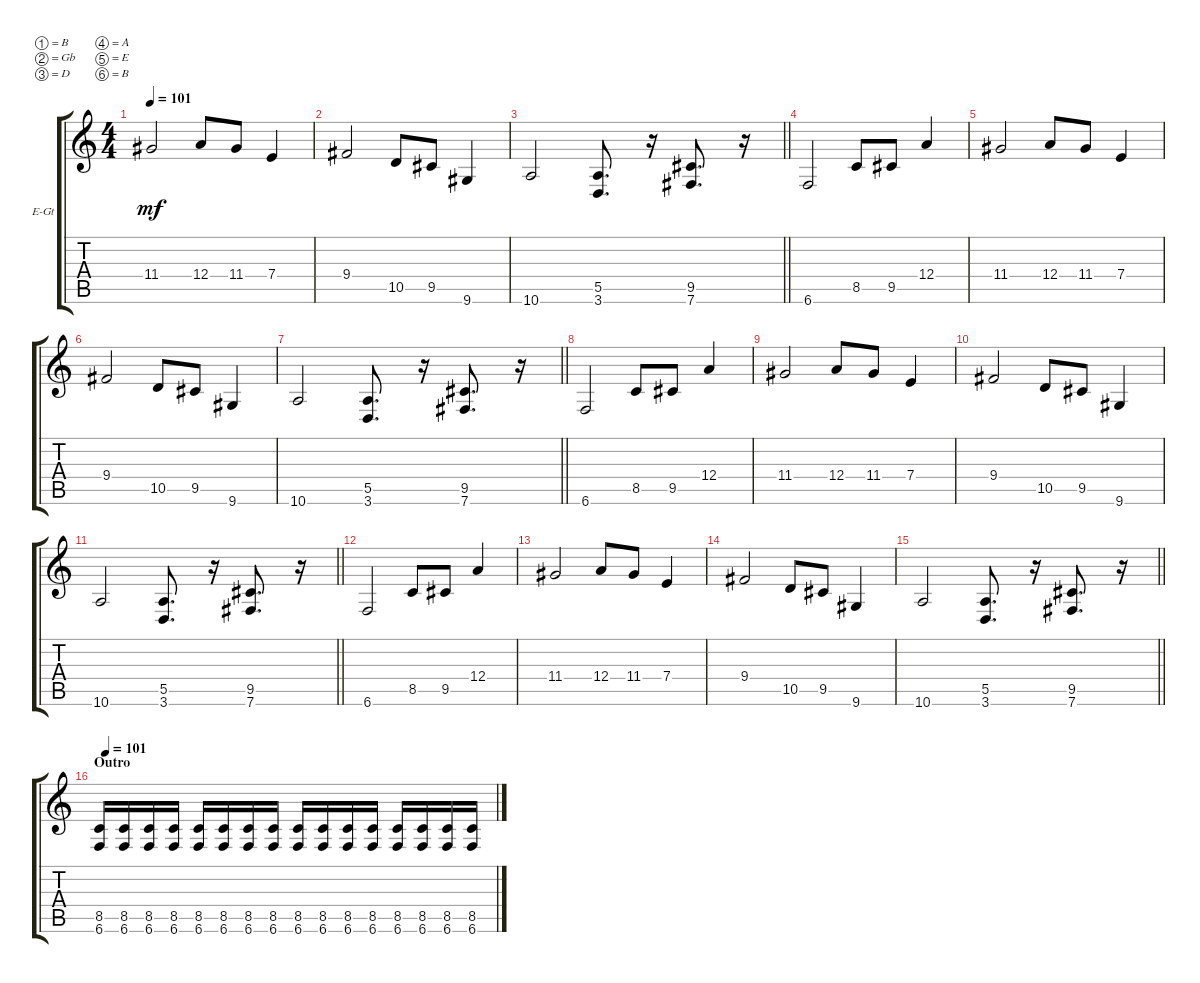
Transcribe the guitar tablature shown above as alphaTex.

\bracketExtendMode groupsimilarinstruments
\firstSystemTrackNameOrientation horizontal
\otherSystemsTrackNameOrientation horizontal
\track ("Guitar distortion 1" "E-Gt") {instrument distortionguitar}
\staff {score tabs}
\tuning (B3 Gb3 D3 A2 E2 B1)
\ts (4 4)
\tempo 101
\clef g2
\ks c
11.4.2{dy mf} 12.4.8 11.4.8 7.4.4 |
9.4.2 10.5.8 9.5.8 9.6.4 |
\barLineRight lightlight
10.6.2 (3.6 5.5).8{d} r.16 (7.6 9.5).8{d} r.16 |
6.6.2 8.5.8 9.5.8 12.4.4 |
11.4.2 12.4.8 11.4.8 7.4.4 |
9.4.2 10.5.8 9.5.8 9.6.4 |
\barLineRight lightlight
10.6.2 (3.6 5.5).8{d} r.16 (9.5 7.6).8{d} r.16 |
6.6.2 8.5.8 9.5.8 12.4.4 |
11.4.2 12.4.8 11.4.8 7.4.4 |
9.4.2 10.5.8 9.5.8 9.6.4 |
\barLineRight lightlight
10.6.2 (3.6 5.5).8{d} r.16 (9.5 7.6).8{d} r.16 |
6.6.2 8.5.8 9.5.8 12.4.4 |
11.4.2 12.4.8 11.4.8 7.4.4 |
9.4.2 10.5.8 9.5.8 9.6.4 |
\barLineRight lightlight
10.6.2 (3.6 5.5).8{d} r.16 (9.5 7.6).8{d} r.16 |
\section ("" "Outro")
\tempo (101 0.01875)
(6.6 8.5).16 (6.6 8.5).16 (6.6 8.5).16 (6.6 8.5).16 (6.6 8.5).16 (6.6 8.5).16 (6.6 8.5).16 (6.6 8.5).16 (6.6 8.5).16 (6.6 8.5).16 (6.6 8.5).16 (6.6 8.5).16 (6.6 8.5).16 (6.6 8.5).16 (6.6 8.5).16 (6.6 8.5).16
